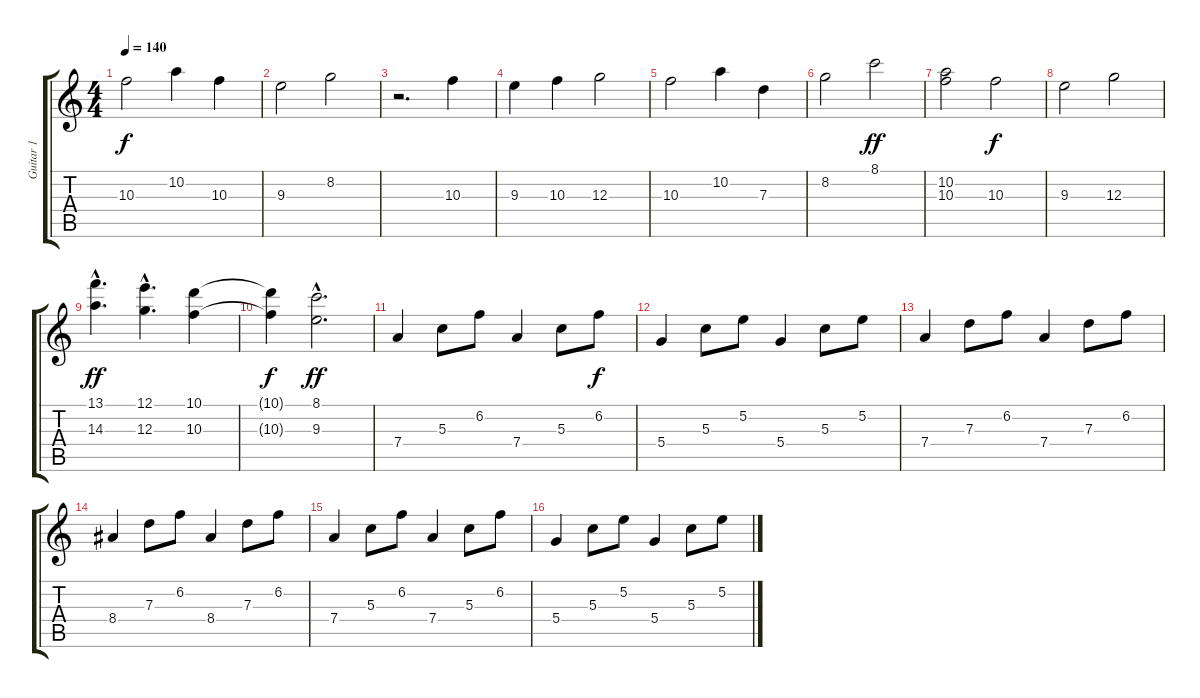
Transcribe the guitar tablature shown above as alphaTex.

\track ("Guitar 1" "Guitar 1") {instrument acousticguitarsteel}
\staff {score tabs}
\tuning (E4 B3 G3 D3 A2 E2) {hide}
\ts (4 4)
\tempo 140
\clef g2
\ks c
10.3.2{dy f} 10.2.4 10.3.4 |
9.3.2 8.2.2 |
r.2{d} 10.3.4 |
9.3.4 10.3.4 12.3.2 |
10.3.2 10.2.4 7.3.4 |
8.2.2 8.1.2{dy ff} |
(10.2 10.3).2 10.3.2{dy f} |
9.3.2 12.3.2 |
(13.1{hac} 14.3{hac}).4{d dy ff} (12.1{hac} 12.3{hac}).4{d} (10.1 10.3).4 |
(10.1{t} 10.3{t}).4{dy f} (8.1{hac} 9.3{hac}).2{d dy ff} |
7.4.4{volume 10} 5.3.8 6.2.8 7.4.4 5.3.8 6.2.8{dy f} |
5.4.4 5.3.8 5.2.8 5.4.4 5.3.8 5.2.8 |
7.4.4 7.3.8 6.2.8 7.4.4 7.3.8 6.2.8 |
8.4.4 7.3.8 6.2.8 8.4.4 7.3.8 6.2.8 |
7.4.4 5.3.8 6.2.8 7.4.4 5.3.8 6.2.8 |
5.4.4 5.3.8 5.2.8 5.4.4 5.3.8 5.2.8
